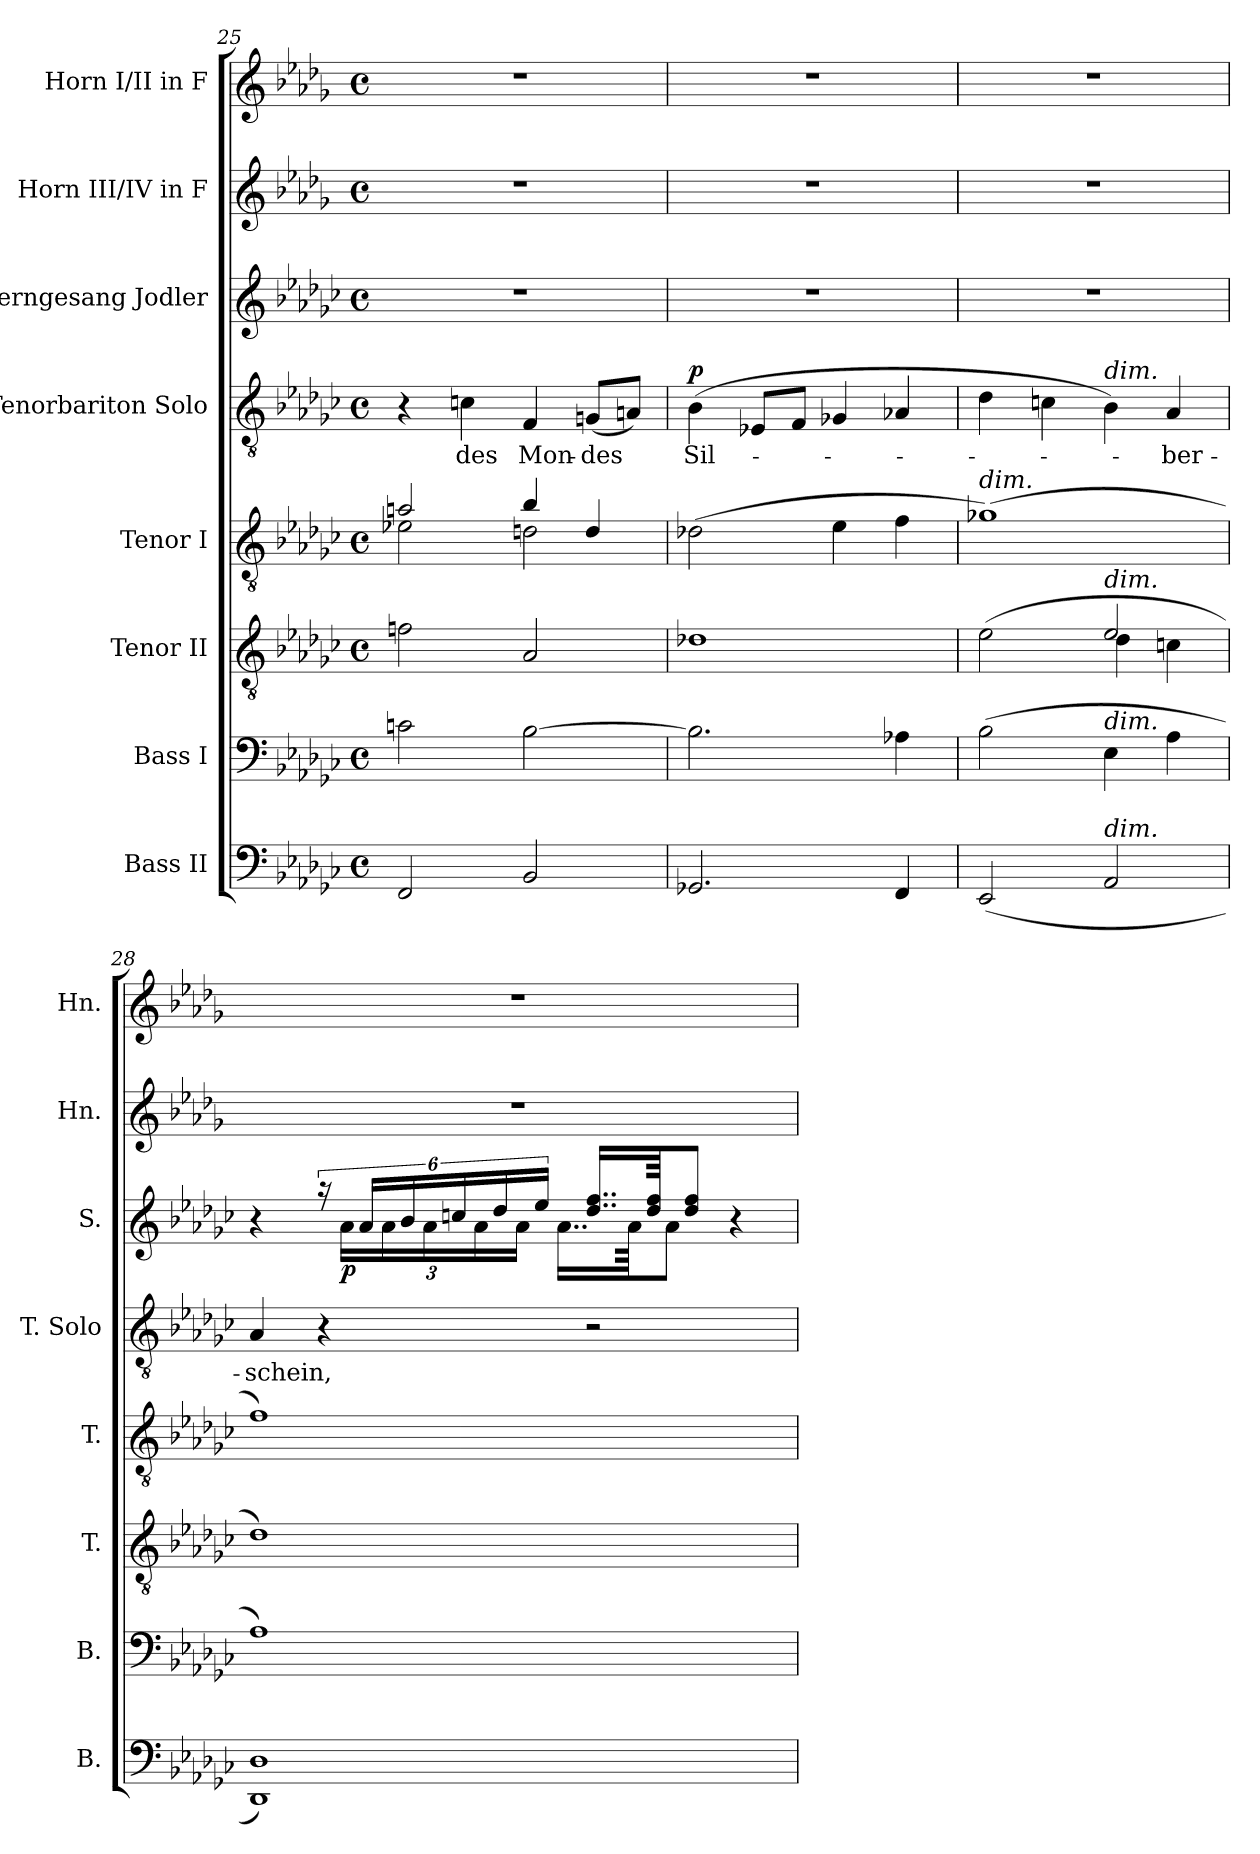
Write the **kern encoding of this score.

**kern	**kern	**kern	**kern	**kern	**text	**dynam	**kern	**dynam	**kern	**kern
*part8	*part7	*part6	*part5	*part4	*part4	*part4	*part3	*part3	*part2	*part1
*staff8	*staff7	*staff6	*staff5	*staff4	*staff4	*staff4	*staff3	*staff3	*staff2	*staff1
*I"Bass II	*I"Bass I	*I"Tenor II	*I"Tenor I	*I"Tenorbariton Solo	*	*	*I"Ferngesang Jodler	*	*I"Horn III/IV in F	*I"Horn I/II in F
*I'B.	*I'B.	*I'T.	*I'T.	*I'T. Solo	*	*	*I'S.	*	*I'Hn.	*I'Hn.
*clefF4	*clefF4	*clefGv2	*clefGv2	*clefGv2	*	*	*clefG2	*	*clefG2	*clefG2
*	*	*ITrd7c12	*ITrd7c12	*ITrd7c12	*	*	*	*	*ITrd4c7	*ITrd4c7
*k[b-e-a-d-g-c-]	*k[b-e-a-d-g-c-]	*k[b-e-a-d-g-c-]	*k[b-e-a-d-g-c-]	*k[b-e-a-d-g-c-]	*	*	*k[b-e-a-d-g-c-]	*	*k[b-e-a-d-g-c-]	*k[b-e-a-d-g-c-]
*G-:	*G-:	*G-:	*G-:	*G-:	*	*	*G-:	*	*G-:	*G-:
*M4/4	*M4/4	*M4/4	*M4/4	*M4/4	*	*	*M4/4	*	*M4/4	*M4/4
*met(c)	*met(c)	*met(c)	*met(c)	*met(c)	*	*	*met(c)	*	*met(c)	*met(c)
=25	=25	=25	=25	=25	=25	=25	=25	=25	=25	=25
*	*	*	*^	*	*	*	*	*	*	*
2FF/	2cn\	2Fn\	2An/	2E-X\	4r	.	.	1r	.	1r	1r
!	!	!	!	!	!	!LO:LY:b	!	!	!	!	!
.	.	.	.	.	4Cn\	des	.	.	.	.	.
!	!	!	!	!	!	!LO:LY:b	!	!	!	!	!
2BB-/	[2B-\	2AA-/	4B-/	2Dn\	4FF/	Mon-	.	.	.	.	.
!	!	!	!	!	!	!LO:LY:b	!	!	!	!	!
.	.	.	4D/	.	(<8GGn/L	-des	.	.	.	.	.
.	.	.	.	.	8AAn/J)	.	.	.	.	.	.
*	*	*	*v	*v	*	*	*	*	*	*	*
=26	=26	=26	=26	=26	=26	=26	=26	=26	=26	=26
!	!	!	!	!	!LO:LY:b	!LO:DY:b	!	!	!	!
2.GG-X/	2.B-\]	1D-X	(>2D-X\	(>4BB-\	Sil-	p	1r	.	1r	1r
.	.	.	.	8EE-X/L	.	.	.	.	.	.
.	.	.	.	8FF/J	.	.	.	.	.	.
.	.	.	4E-\	4GG-X/	.	.	.	.	.	.
4FF/	4A-X\	.	4F\	4AA-X/	.	.	.	.	.	.
!!LO:PB:g=z
=27	=27	=27	=27	=27	=27	=27	=27	=27	=27	=27
*	*	*^	*	*	*	*	*	*	*	*
!	!	!	!	!LO:TX:a:i:t=dim.	!	!	!	!	!	!	!
(<2EE-/	(>2B-\	(>2E-\	2ryy	(>1G-X)	4D-\	.	.	1r	.	1r	1r
.	.	.	.	.	4Cn\	.	.	.	.	.	.
!	!	!	!	!	!LO:TX:a:i:t=dim.	!	!	!	!	!	!
!	!	!LO:TX:a:i:t=dim.	!	!	!	!	!	!	!	!	!
!	!LO:TX:a:i:t=dim.	!	!	!	!	!	!	!	!	!	!
!LO:TX:a:i:t=dim.	!	!	!	!	!	!	!	!	!	!	!
2AA-/	4E-\	2E-/	4D-\	.	4BB-\)	.	.	.	.	.	.
!	!	!	!	!	!	!LO:LY:b	!	!	!	!	!
.	4A-\	.	4Cn\	.	4AA-/	-ber-	.	.	.	.	.
=28	=28	=28	=28	=28	=28	=28	=28	=28	=28	=28	=28
!	!	!	!	!	!	!LO:LY:b	!	!	!	!	!
*	*	*v	*v	*	*	*	*	*^	*	*	*
1DD- 1D-)	1A-)	1D-)	1F)	4AA-/	-schein,	.	4r	1920%559ryy	.	1r	1r
.	.	.	.	4r	.	.	24r	.	.	.	.
*	*	*	*	*	*	*	*	*Xbrackettup	*	*	*
.	.	.	.	.	.	.	.	24a-\LL	.	.	.
!	!	!	!	!	!	!	!	!	!LO:DY:b	!	!
.	.	.	.	.	.	.	24a-/LL	.	p	.	.
.	.	.	.	.	.	.	.	24a-\	.	.	.
.	.	.	.	.	.	.	24b-/	.	.	.	.
.	.	.	.	.	.	.	.	24a-\	.	.	.
.	.	.	.	.	.	.	24ccn/	.	.	.	.
.	.	.	.	.	.	.	.	24a-\	.	.	.
.	.	.	.	.	.	.	24dd-/	.	.	.	.
.	.	.	.	.	.	.	.	24a-\JJ	.	.	.
.	.	.	.	.	.	.	24ee-/JJ	.	.	.	.
.	.	.	.	.	.	.	.	16..a-\LL	.	.	.
.	.	.	.	2r	.	.	16..dd-/ 16..ff/LL	.	.	.	.
.	.	.	.	.	.	.	.	64a-\JKK	.	.	.
.	.	.	.	.	.	.	64dd-/ 64ff/JKK	.	.	.	.
.	.	.	.	.	.	.	.	8a-\J	.	.	.
.	.	.	.	.	.	.	8dd-/ 8ff/J	.	.	.	.
.	.	.	.	.	.	.	.	1920%481ryy	.	.	.
.	.	.	.	.	.	.	4r	.	.	.	.
*	*	*	*	*	*	*	*v	*v	*	*	*
=	=	=	=	=	=	=	=	=	=	=
*-	*-	*-	*-	*-	*-	*-	*-	*-	*-	*-
